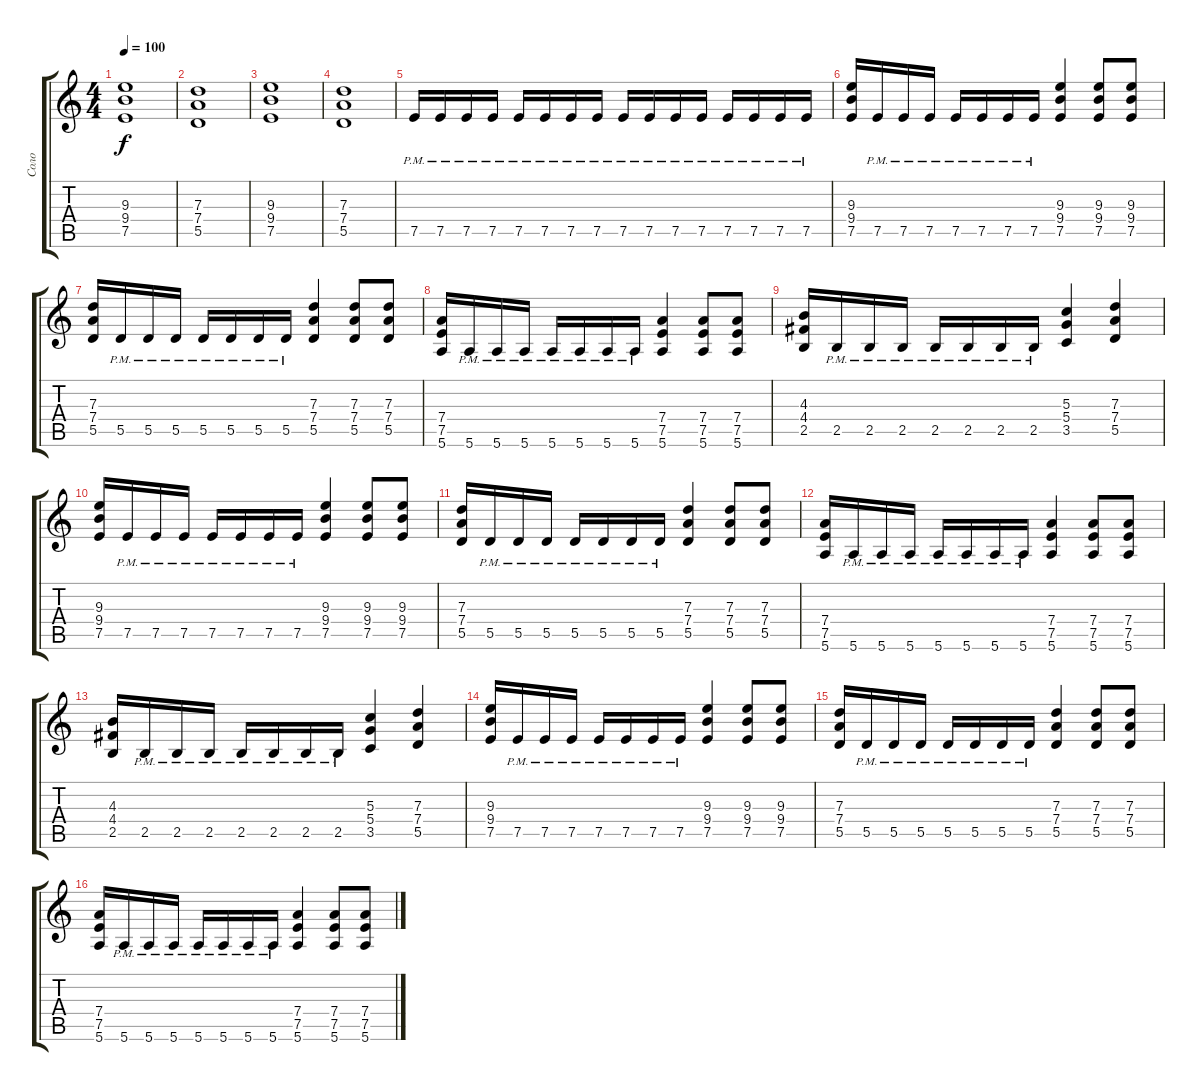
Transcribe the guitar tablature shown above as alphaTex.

\track ("Соло" "Соло") {instrument overdrivenguitar}
\staff {score tabs}
\tuning (E4 B3 G3 D3 A2 E2) {hide}
\ts (4 4)
\tempo 100
\clef g2
\ks c
(9.3 9.4 7.5).1{dy f} |
(7.3 7.4 5.5).1 |
(9.3 9.4 7.5).1 |
(7.3 7.4 5.5).1 |
7.5{pm}.16 7.5{pm}.16 7.5{pm}.16 7.5{pm}.16 7.5{pm}.16 7.5{pm}.16 7.5{pm}.16 7.5{pm}.16 7.5{pm}.16 7.5{pm}.16 7.5{pm}.16 7.5{pm}.16 7.5{pm}.16 7.5{pm}.16 7.5{pm}.16 7.5{pm}.16 |
(9.3 9.4 7.5).16 7.5{pm}.16 7.5{pm}.16 7.5{pm}.16 7.5{pm}.16 7.5{pm}.16 7.5{pm}.16 7.5{pm}.16 (9.3 9.4 7.5).4 (9.3 9.4 7.5).8 (9.3 9.4 7.5).8 |
(7.3 7.4 5.5).16 5.5{pm}.16 5.5{pm}.16 5.5{pm}.16 5.5{pm}.16 5.5{pm}.16 5.5{pm}.16 5.5{pm}.16 (7.3 7.4 5.5).4 (7.3 7.4 5.5).8 (7.3 7.4 5.5).8 |
(7.4 7.5 5.6).16 5.6{pm}.16 5.6{pm}.16 5.6{pm}.16 5.6{pm}.16 5.6{pm}.16 5.6{pm}.16 5.6{pm}.16 (7.4 7.5 5.6).4 (7.4 7.5 5.6).8 (7.4 7.5 5.6).8 |
(4.3 4.4 2.5).16 2.5{pm}.16 2.5{pm}.16 2.5{pm}.16 2.5{pm}.16 2.5{pm}.16 2.5{pm}.16 2.5{pm}.16 (5.3 5.4 3.5).4 (7.3 7.4 5.5).4 |
(9.3 9.4 7.5).16 7.5{pm}.16 7.5{pm}.16 7.5{pm}.16 7.5{pm}.16 7.5{pm}.16 7.5{pm}.16 7.5{pm}.16 (9.3 9.4 7.5).4 (9.3 9.4 7.5).8 (9.3 9.4 7.5).8 |
(7.3 7.4 5.5).16 5.5{pm}.16 5.5{pm}.16 5.5{pm}.16 5.5{pm}.16 5.5{pm}.16 5.5{pm}.16 5.5{pm}.16 (7.3 7.4 5.5).4 (7.3 7.4 5.5).8 (7.3 7.4 5.5).8 |
(7.4 7.5 5.6).16 5.6{pm}.16 5.6{pm}.16 5.6{pm}.16 5.6{pm}.16 5.6{pm}.16 5.6{pm}.16 5.6{pm}.16 (7.4 7.5 5.6).4 (7.4 7.5 5.6).8 (7.4 7.5 5.6).8 |
(4.3 4.4 2.5).16 2.5{pm}.16 2.5{pm}.16 2.5{pm}.16 2.5{pm}.16 2.5{pm}.16 2.5{pm}.16 2.5{pm}.16 (5.3 5.4 3.5).4 (7.3 7.4 5.5).4 |
(9.3 9.4 7.5).16 7.5{pm}.16 7.5{pm}.16 7.5{pm}.16 7.5{pm}.16 7.5{pm}.16 7.5{pm}.16 7.5{pm}.16 (9.3 9.4 7.5).4 (9.3 9.4 7.5).8 (9.3 9.4 7.5).8 |
(7.3 7.4 5.5).16 5.5{pm}.16 5.5{pm}.16 5.5{pm}.16 5.5{pm}.16 5.5{pm}.16 5.5{pm}.16 5.5{pm}.16 (7.3 7.4 5.5).4 (7.3 7.4 5.5).8 (7.3 7.4 5.5).8 |
(7.4 7.5 5.6).16 5.6{pm}.16 5.6{pm}.16 5.6{pm}.16 5.6{pm}.16 5.6{pm}.16 5.6{pm}.16 5.6{pm}.16 (7.4 7.5 5.6).4 (7.4 7.5 5.6).8 (7.4 7.5 5.6).8
